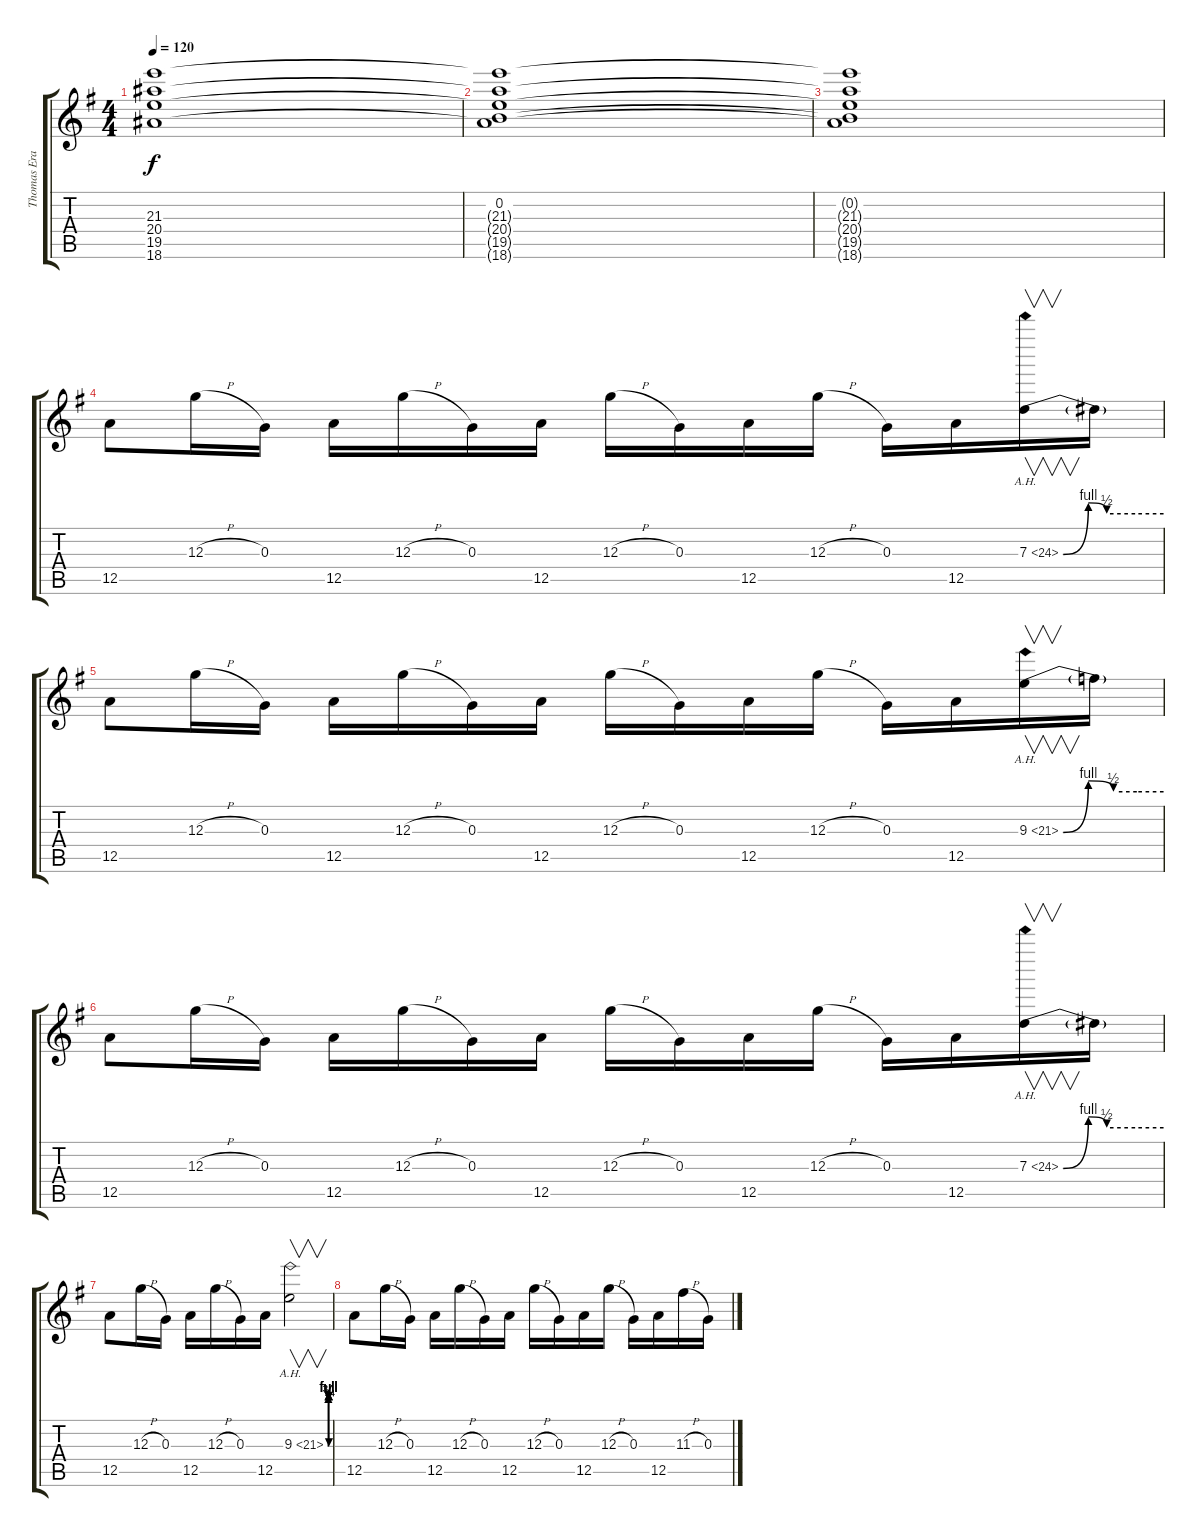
\track ("Thomas Erak" "Thomas Era") {instrument overdrivenguitar}
\staff {score tabs}
\tuning (E4 B3 G3 D3 A2 E2) {hide}
\ts (4 4)
\tempo 120
\clef g2
\ks g
(21.3{t} 20.4{t} 19.5{t} 18.6{t}).1{dy f} |
(0.2{t} 21.3{t} 20.4{t} 19.5{t} 18.6{t}).1 |
(0.2{t} 21.3{t} 20.4{t} 19.5{t} 18.6{t}).1 |
12.5.8 12.3{h}.16 0.3.16 12.5.16 12.3{h}.16 0.3.16 12.5.16 12.3{h}.16 0.3.16 12.5.16 12.3{h}.16 0.3.16 12.5.16 7.3{be (custom 0 0 15 4 26 2 43 2 60 2) ah 17}.16{v} 7.3{t}.16 |
12.5.8 12.3{h}.16 0.3.16 12.5.16 12.3{h}.16 0.3.16 12.5.16 12.3{h}.16 0.3.16 12.5.16 12.3{h}.16 0.3.16 12.5.16 9.3{be (custom 0 0 15 4 30 2 44 2 60 2) ah 12}.16{v} 9.3{t}.16 |
12.5.8 12.3{h}.16 0.3.16 12.5.16 12.3{h}.16 0.3.16 12.5.16 12.3{h}.16 0.3.16 12.5.16 12.3{h}.16 0.3.16 12.5.16 7.3{be (custom 0 0 15 4 26 2 43 2 60 2) ah 17}.16{v} 7.3{t}.16 |
12.5.8 12.3{h}.16 0.3.16 12.5.16 12.3{h}.16 0.3.16 12.5.16 9.3{be (custom 0 0 5 4 14 3 22 4 30 3 38 4 45 3 52 4 60 0) ah 12}.2{v} |
12.5.8 12.3{h}.16 0.3.16 12.5.16 12.3{h}.16 0.3.16 12.5.16 12.3{h}.16 0.3.16 12.5.16 12.3{h}.16 0.3.16 12.5.16 11.3{h}.16 0.3.16
